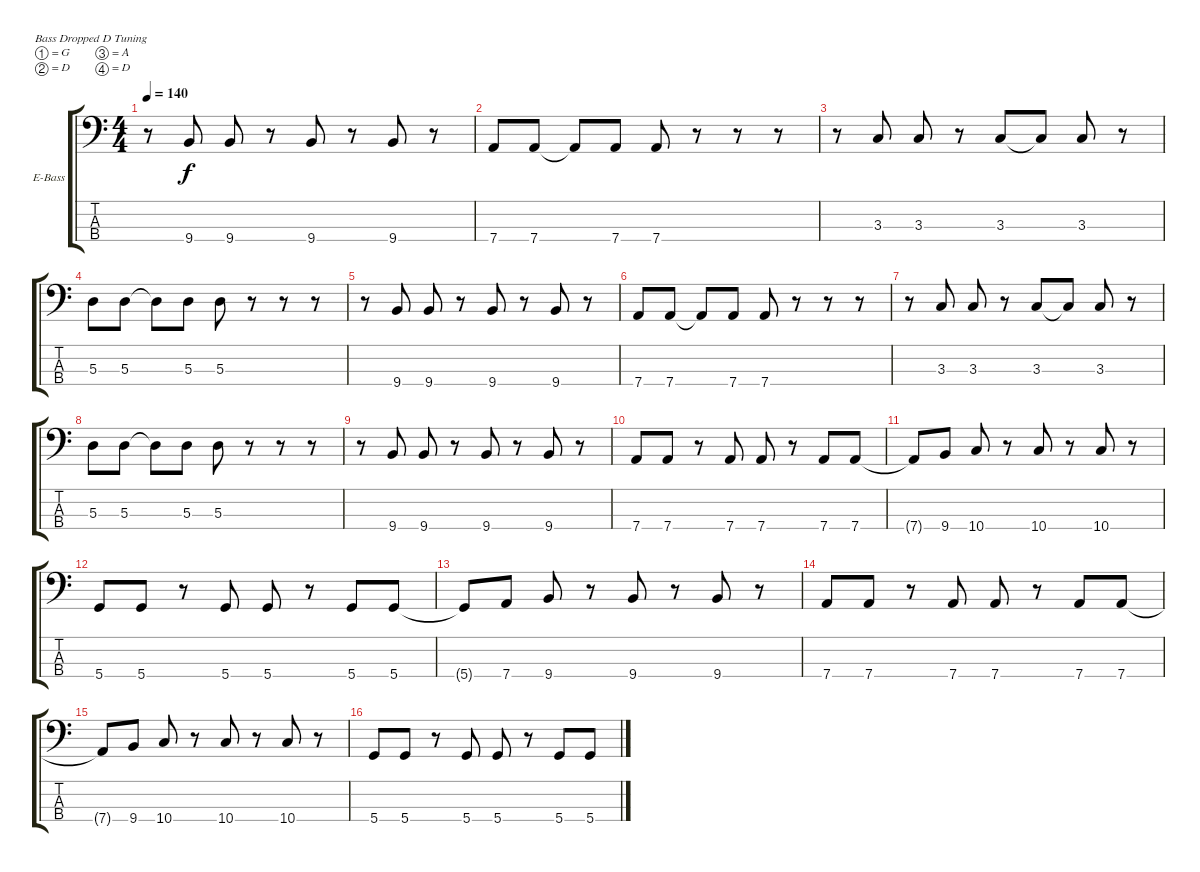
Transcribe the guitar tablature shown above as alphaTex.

\defaultSystemsLayout 4
\bracketExtendMode groupsimilarinstruments
\firstSystemTrackNameOrientation horizontal
\otherSystemsTrackNameOrientation horizontal
\track ("Electric Bass" "E-Bass") {instrument electricbassfinger}
\staff {score tabs}
\tuning (G2 D2 A1 D1)
\ts (4 4)
\tempo 140
\clef f4
\ks c
r.8{dy f} 9.4.8 9.4.8 r.8 9.4.8 r.8 9.4.8 r.8 |
7.4.8 7.4.8 7.4{t}.8 7.4.8 7.4.8 r.8 r.8 r.8 |
r.8 3.3.8 3.3.8 r.8 3.3.8 3.3{t}.8 3.3.8 r.8 |
5.3.8 5.3.8 5.3{t}.8 5.3.8 5.3.8 r.8 r.8 r.8 |
r.8 9.4.8 9.4.8 r.8 9.4.8 r.8 9.4.8 r.8 |
7.4.8 7.4.8 7.4{t}.8 7.4.8 7.4.8 r.8 r.8 r.8 |
r.8 3.3.8 3.3.8 r.8 3.3.8 3.3{t}.8 3.3.8 r.8 |
5.3.8 5.3.8 5.3{t}.8 5.3.8 5.3.8 r.8 r.8 r.8 |
r.8 9.4.8 9.4.8 r.8 9.4.8 r.8 9.4.8 r.8 |
7.4.8 7.4.8 r.8 7.4.8 7.4.8 r.8 7.4.8 7.4.8 |
7.4{t}.8 9.4.8 10.4.8 r.8 10.4.8 r.8 10.4.8 r.8 |
5.4.8 5.4.8 r.8 5.4.8 5.4.8 r.8 5.4.8 5.4.8 |
5.4{t}.8 7.4.8 9.4.8 r.8 9.4.8 r.8 9.4.8 r.8 |
7.4.8 7.4.8 r.8 7.4.8 7.4.8 r.8 7.4.8 7.4.8 |
7.4{t}.8 9.4.8 10.4.8 r.8 10.4.8 r.8 10.4.8 r.8 |
5.4.8 5.4.8 r.8 5.4.8 5.4.8 r.8 5.4.8 5.4.8
